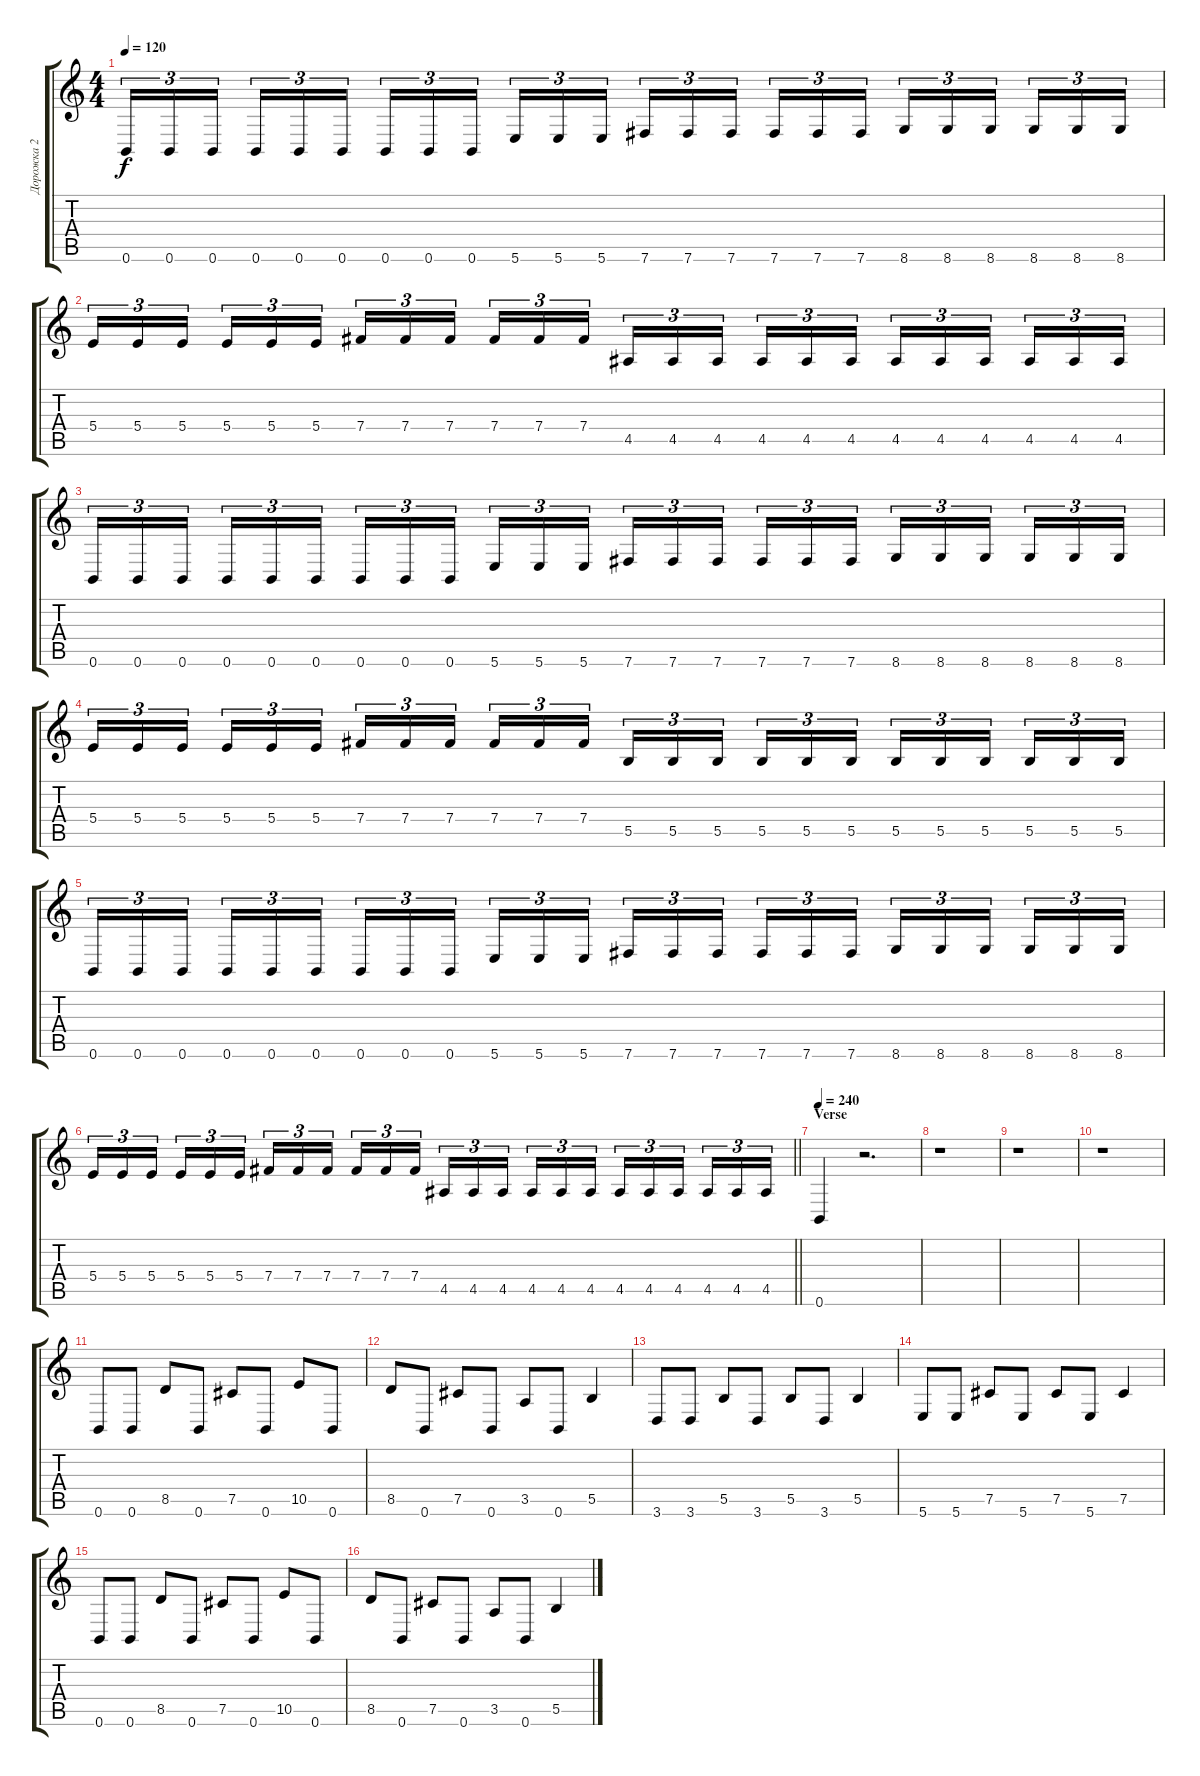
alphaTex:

\track ("Дорожка 2" "Дорожка 2") {instrument distortionguitar}
\staff {score tabs}
\tuning (Db4 Ab3 E3 B2 Gb2 B1) {hide}
\ts (4 4)
\tempo 120
\clef g2
\ks c
0.6.16{tu (3 2) dy f} 0.6.16{tu (3 2)} 0.6.16{tu (3 2) beam splitsecondary} 0.6.16{tu (3 2)} 0.6.16{tu (3 2)} 0.6.16{tu (3 2)} 0.6.16{tu (3 2)} 0.6.16{tu (3 2)} 0.6.16{tu (3 2) beam splitsecondary} 5.6.16{tu (3 2)} 5.6.16{tu (3 2)} 5.6.16{tu (3 2)} 7.6.16{tu (3 2)} 7.6.16{tu (3 2)} 7.6.16{tu (3 2) beam splitsecondary} 7.6.16{tu (3 2)} 7.6.16{tu (3 2)} 7.6.16{tu (3 2)} 8.6.16{tu (3 2)} 8.6.16{tu (3 2)} 8.6.16{tu (3 2) beam splitsecondary} 8.6.16{tu (3 2)} 8.6.16{tu (3 2)} 8.6.16{tu (3 2)} |
5.4.16{tu (3 2)} 5.4.16{tu (3 2)} 5.4.16{tu (3 2) beam splitsecondary} 5.4.16{tu (3 2)} 5.4.16{tu (3 2)} 5.4.16{tu (3 2)} 7.4.16{tu (3 2)} 7.4.16{tu (3 2)} 7.4.16{tu (3 2) beam splitsecondary} 7.4.16{tu (3 2)} 7.4.16{tu (3 2)} 7.4.16{tu (3 2)} 4.5.16{tu (3 2)} 4.5.16{tu (3 2)} 4.5.16{tu (3 2) beam splitsecondary} 4.5.16{tu (3 2)} 4.5.16{tu (3 2)} 4.5.16{tu (3 2)} 4.5.16{tu (3 2)} 4.5.16{tu (3 2)} 4.5.16{tu (3 2) beam splitsecondary} 4.5.16{tu (3 2)} 4.5.16{tu (3 2)} 4.5.16{tu (3 2)} |
0.6.16{tu (3 2)} 0.6.16{tu (3 2)} 0.6.16{tu (3 2) beam splitsecondary} 0.6.16{tu (3 2)} 0.6.16{tu (3 2)} 0.6.16{tu (3 2)} 0.6.16{tu (3 2)} 0.6.16{tu (3 2)} 0.6.16{tu (3 2) beam splitsecondary} 5.6.16{tu (3 2)} 5.6.16{tu (3 2)} 5.6.16{tu (3 2)} 7.6.16{tu (3 2)} 7.6.16{tu (3 2)} 7.6.16{tu (3 2) beam splitsecondary} 7.6.16{tu (3 2)} 7.6.16{tu (3 2)} 7.6.16{tu (3 2)} 8.6.16{tu (3 2)} 8.6.16{tu (3 2)} 8.6.16{tu (3 2) beam splitsecondary} 8.6.16{tu (3 2)} 8.6.16{tu (3 2)} 8.6.16{tu (3 2)} |
5.4.16{tu (3 2)} 5.4.16{tu (3 2)} 5.4.16{tu (3 2) beam splitsecondary} 5.4.16{tu (3 2)} 5.4.16{tu (3 2)} 5.4.16{tu (3 2)} 7.4.16{tu (3 2)} 7.4.16{tu (3 2)} 7.4.16{tu (3 2) beam splitsecondary} 7.4.16{tu (3 2)} 7.4.16{tu (3 2)} 7.4.16{tu (3 2)} 5.5.16{tu (3 2)} 5.5.16{tu (3 2)} 5.5.16{tu (3 2) beam splitsecondary} 5.5.16{tu (3 2)} 5.5.16{tu (3 2)} 5.5.16{tu (3 2)} 5.5.16{tu (3 2)} 5.5.16{tu (3 2)} 5.5.16{tu (3 2) beam splitsecondary} 5.5.16{tu (3 2)} 5.5.16{tu (3 2)} 5.5.16{tu (3 2)} |
0.6.16{tu (3 2)} 0.6.16{tu (3 2)} 0.6.16{tu (3 2) beam splitsecondary} 0.6.16{tu (3 2)} 0.6.16{tu (3 2)} 0.6.16{tu (3 2)} 0.6.16{tu (3 2)} 0.6.16{tu (3 2)} 0.6.16{tu (3 2) beam splitsecondary} 5.6.16{tu (3 2)} 5.6.16{tu (3 2)} 5.6.16{tu (3 2)} 7.6.16{tu (3 2)} 7.6.16{tu (3 2)} 7.6.16{tu (3 2) beam splitsecondary} 7.6.16{tu (3 2)} 7.6.16{tu (3 2)} 7.6.16{tu (3 2)} 8.6.16{tu (3 2)} 8.6.16{tu (3 2)} 8.6.16{tu (3 2) beam splitsecondary} 8.6.16{tu (3 2)} 8.6.16{tu (3 2)} 8.6.16{tu (3 2)} |
\barLineRight lightlight
5.4.16{tu (3 2)} 5.4.16{tu (3 2)} 5.4.16{tu (3 2) beam splitsecondary} 5.4.16{tu (3 2)} 5.4.16{tu (3 2)} 5.4.16{tu (3 2)} 7.4.16{tu (3 2)} 7.4.16{tu (3 2)} 7.4.16{tu (3 2) beam splitsecondary} 7.4.16{tu (3 2)} 7.4.16{tu (3 2)} 7.4.16{tu (3 2)} 4.5.16{tu (3 2)} 4.5.16{tu (3 2)} 4.5.16{tu (3 2) beam splitsecondary} 4.5.16{tu (3 2)} 4.5.16{tu (3 2)} 4.5.16{tu (3 2)} 4.5.16{tu (3 2)} 4.5.16{tu (3 2)} 4.5.16{tu (3 2) beam splitsecondary} 4.5.16{tu (3 2)} 4.5.16{tu (3 2)} 4.5.16{tu (3 2)} |
\section ("" "Verse")
\tempo 240
0.6.4 r.2{d} |
r.1 |
r.1 |
r.1 |
0.6.8 0.6.8 8.5.8 0.6.8 7.5.8 0.6.8 10.5.8 0.6.8 |
8.5.8 0.6.8 7.5.8 0.6.8 3.5.8 0.6.8 5.5.4 |
3.6.8 3.6.8 5.5.8 3.6.8 5.5.8 3.6.8 5.5.4 |
5.6.8 5.6.8 7.5.8 5.6.8 7.5.8 5.6.8 7.5.4 |
0.6.8 0.6.8 8.5.8 0.6.8 7.5.8 0.6.8 10.5.8 0.6.8 |
8.5.8 0.6.8 7.5.8 0.6.8 3.5.8 0.6.8 5.5.4
